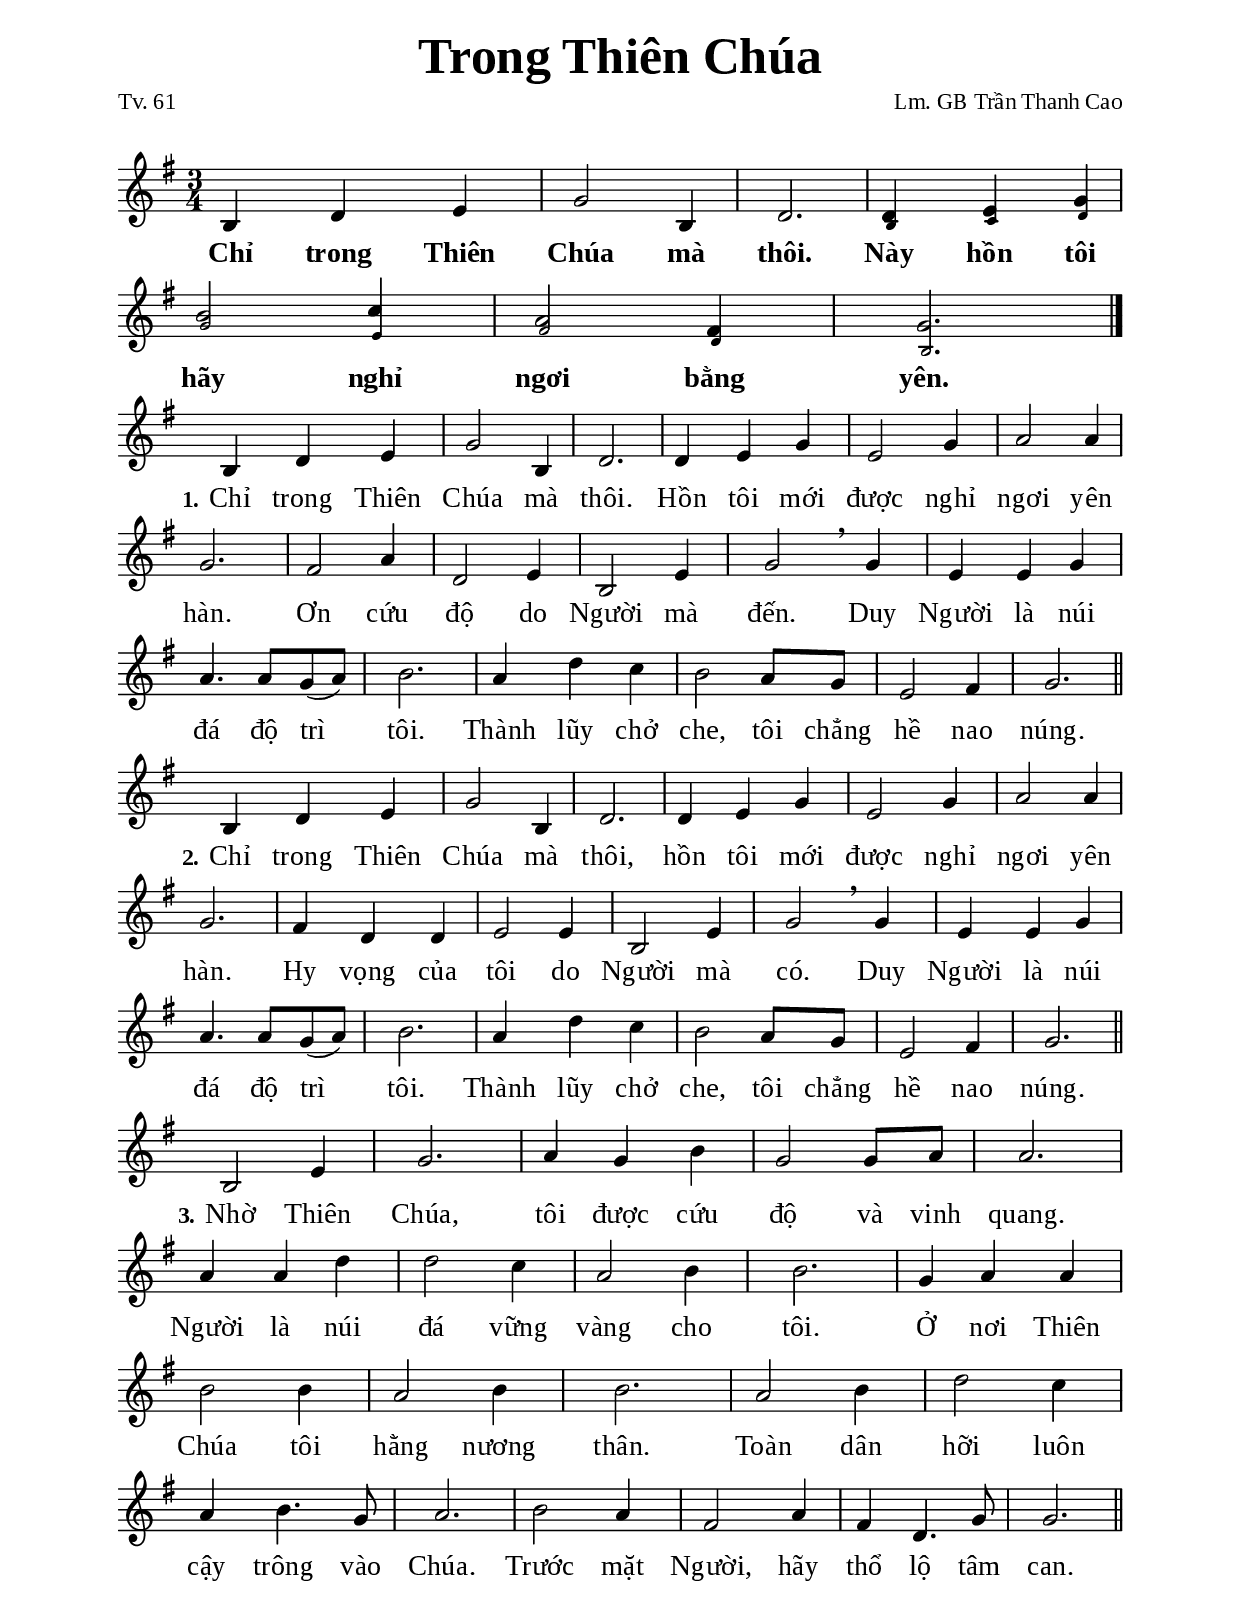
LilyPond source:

% Cài đặt chung
\version "2.22.1"
\include "english.ly"

\header {
  title = \markup { \fontsize #3 "Trong Thiên Chúa" }
  poet = "Tv. 61"
  composer = "Lm. GB Trần Thanh Cao"
  arranger = " "
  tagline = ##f
}

% Nhạc điệp khúc
nhacDiepKhucSop = \relative c' {
  b4 d e |
  g2 b,4 |
  d2. |
  d4 e g |
  b2 c4 |
  a2 fs4 |
  g2. \bar "|."
}

nhacDiepKhucBas = \relative c' {
  \skip 2.
  \skip 2.
  \skip 2.
  b4 c d |
  g2 e4 |
  fs2 d4 |
  b2.
}

% Nhạc phiên khúc
nhacPhienKhucMot = \relative c' {
  b4 d e |
  g2 b,4 |
  d2. |
  d4 e g |
  e2 g4 |
  a2 a4 |
  g2. |
  fs2 a4 |
  d,2 e4 |
  b2 e4 |
  g2 \breathe g4 |
  e4 e g |
  a4. a8 g (a) |
  b2. |
  a4 d c |
  b2 a8 g |
  e2 fs4 |
  g2. \bar "||"
}

nhacPhienKhucHai = \relative c' {
  b4 d e |
  g2 b,4 |
  d2. |
  d4 e g |
  e2 g4 |
  a2 a4 |
  g2. |
  fs4 d d |
  e2 e4 |
  b2 e4 |
  g2 \breathe g4 |
  e4 e g |
  a4. a8 g (a) |
  b2. |
  a4 d c |
  b2 a8 g |
  e2 fs4 |
  g2. \bar "||"
}

nhacPhienKhucBa = \relative c' {
  b2 e4 |
  g2. |
  a4 g b |
  g2 g8 a |
  a2. |
  a4 a d |
  d2 c4 |
  a2 b4 |
  b2. |
  g4 a a |
  b2 b4 |
  a2 b4 |
  b2. |
  a2 b4 |
  d2 c4 |
  a b4. g8 |
  a2. |
  b2 a4 |
  fs2 a4 |
  fs d4. g8 |
  g2. \bar "||"
}

% Lời điệp khúc
loiDiepKhuc = \lyricmode {
  Chỉ trong Thiên Chúa mà thôi.
  Này hồn tôi hãy nghỉ ngơi bằng yên.
}

% Lời phiên khúc
loiPhienKhucMot = \lyricmode {
  \set stanza = #"1."
  Chỉ trong Thiên Chúa mà thôi.
  Hồn tôi mới được nghỉ ngơi yên hàn.
  Ơn cứu độ do Người mà đến.
  Duy Người là núi đá độ trì tôi.
  Thành lũy chở che, tôi chẳng hề nao núng.
}

loiPhienKhucHai = \lyricmode {
  \set stanza = #"2."
  Chỉ trong Thiên Chúa mà thôi,
  hồn tôi mới được nghỉ ngơi yên hàn.
  Hy vọng của tôi do Người mà có.
  Duy Người là núi đá độ trì tôi.
  Thành lũy chở che, tôi chẳng hề nao núng.
}

loiPhienKhucBa = \lyricmode {
  \set stanza = #"3."
  Nhờ Thiên Chúa, tôi được cứu độ và vinh quang.
  Người là núi đá vững vàng cho tôi.
  Ở nơi Thiên Chúa tôi hằng nương thân.
  Toàn dân hỡi luôn cậy trông vào Chúa.
  Trước mặt Người, hãy thổ lộ tâm can.
}


% Dàn trang
\paper {
  #(set-paper-size "a4")
  top-margin = 15\mm
  bottom-margin = 10\mm
  left-margin = 20\mm
  right-margin = 20\mm
  indent = #0
  #(define fonts
    (make-pango-font-tree
      "Liberation Serif"
      "Liberation Serif"
      "Liberation Serif"
      (/ 20 20)))
  page-count = #1
  system-system-spacing = #'((basic-distance . 11.5)
                             (minimum-distance . 11.5)
                             (padding . 1))
  score-system-spacing = #'((basic-distance . 11.5)
                             (minimum-distance . 11.5)
                             (padding . 1))
}

% Thiết lập tông và nhịp
TongNhip = { \key g \major \time 3/4 }

% Đổi kích thước nốt cho bè phụ
notBePhu =
#(define-music-function (font-size music) (number? ly:music?)
   (for-some-music
     (lambda (m)
       (if (music-is-of-type? m 'rhythmic-event)
           (begin
             (set! (ly:music-property m 'tweaks)
                   (cons `(font-size . ,font-size)
                         (ly:music-property m 'tweaks)))
             #t)
           #f))
     music)
   music)

\score {
  \new ChoirStaff <<
    \new Staff = diepKhuc \with {
        \consists "Merge_rests_engraver"
        %\magnifyStaff #(magstep +1)
        printPartCombineTexts = ##f
      }
      <<
      \new Voice \TongNhip \partCombine 
        \nhacDiepKhucSop
        \notBePhu -3 { \nhacDiepKhucBas }
      \new NullVoice = nhacThamChieu \nhacDiepKhucSop
      \new Lyrics \with {
          \override VerticalAxisGroup.
            nonstaff-relatedstaff-spacing.padding = #1
          \override VerticalAxisGroup.
            nonstaff-unrelatedstaff-spacing.padding = #1
        }
        \lyricsto nhacThamChieu \loiDiepKhuc
      >>
  >>
  \layout {
    \override Lyrics.LyricText.font-series = #'bold
    \override Lyrics.LyricText.font-size = #+2
    \override Lyrics.LyricSpace.minimum-distance = #5
    \override Score.BarNumber.break-visibility = ##(#f #f #f)
    \override Score.SpacingSpanner.uniform-stretching = ##t
  }
}

\score {
  \new ChoirStaff <<
    \new Staff = phienKhuc \with {
        %\magnifyStaff #(magstep +1)
      }
      <<
      \new Voice = beSop {
        \key g \major \time 3/4 \nhacPhienKhucMot
      }
    >>
    \new Lyrics \with {
          \override VerticalAxisGroup.
            nonstaff-relatedstaff-spacing.padding = #1
          \override VerticalAxisGroup.
            nonstaff-unrelatedstaff-spacing.padding = #1
        }
        \lyricsto beSop \loiPhienKhucMot
  >>
  \layout {
    \override Staff.TimeSignature.transparent = ##t
    \override Lyrics.LyricText.font-size = #+2
    \override Lyrics.LyricSpace.minimum-distance = #2
    \override Score.BarNumber.break-visibility = ##(#f #f #f)
    \override Score.SpacingSpanner.uniform-stretching = ##t
  }
}

\score {
  \new ChoirStaff <<
    \new Staff = phienKhuc \with {
        %\magnifyStaff #(magstep +1)
      }
      <<
      \new Voice = beSop {
        \key g \major \time 3/4 \nhacPhienKhucHai
      }
    >>
    \new Lyrics \with {
          \override VerticalAxisGroup.
            nonstaff-relatedstaff-spacing.padding = #1
          \override VerticalAxisGroup.
            nonstaff-unrelatedstaff-spacing.padding = #1
        }
        \lyricsto beSop \loiPhienKhucHai
  >>
  \layout {
    \override Staff.TimeSignature.transparent = ##t
    \override Lyrics.LyricText.font-size = #+2
    \override Lyrics.LyricSpace.minimum-distance = #2
    \override Score.BarNumber.break-visibility = ##(#f #f #f)
    \override Score.SpacingSpanner.uniform-stretching = ##t
  }
}

\score {
  \new ChoirStaff <<
    \new Staff = phienKhuc \with {
        %\magnifyStaff #(magstep +1)
      }
      <<
      \new Voice = beSop {
        \key g \major \time 3/4 \nhacPhienKhucBa
      }
    >>
    \new Lyrics \with {
          \override VerticalAxisGroup.
            nonstaff-relatedstaff-spacing.padding = #1
          \override VerticalAxisGroup.
            nonstaff-unrelatedstaff-spacing.padding = #1
        }
        \lyricsto beSop \loiPhienKhucBa
  >>
  \layout {
    \override Staff.TimeSignature.transparent = ##t
    \override Lyrics.LyricText.font-size = #+2
    \override Lyrics.LyricSpace.minimum-distance = #2.5
    \override Score.BarNumber.break-visibility = ##(#f #f #f)
    \override Score.SpacingSpanner.uniform-stretching = ##t
  }
}
